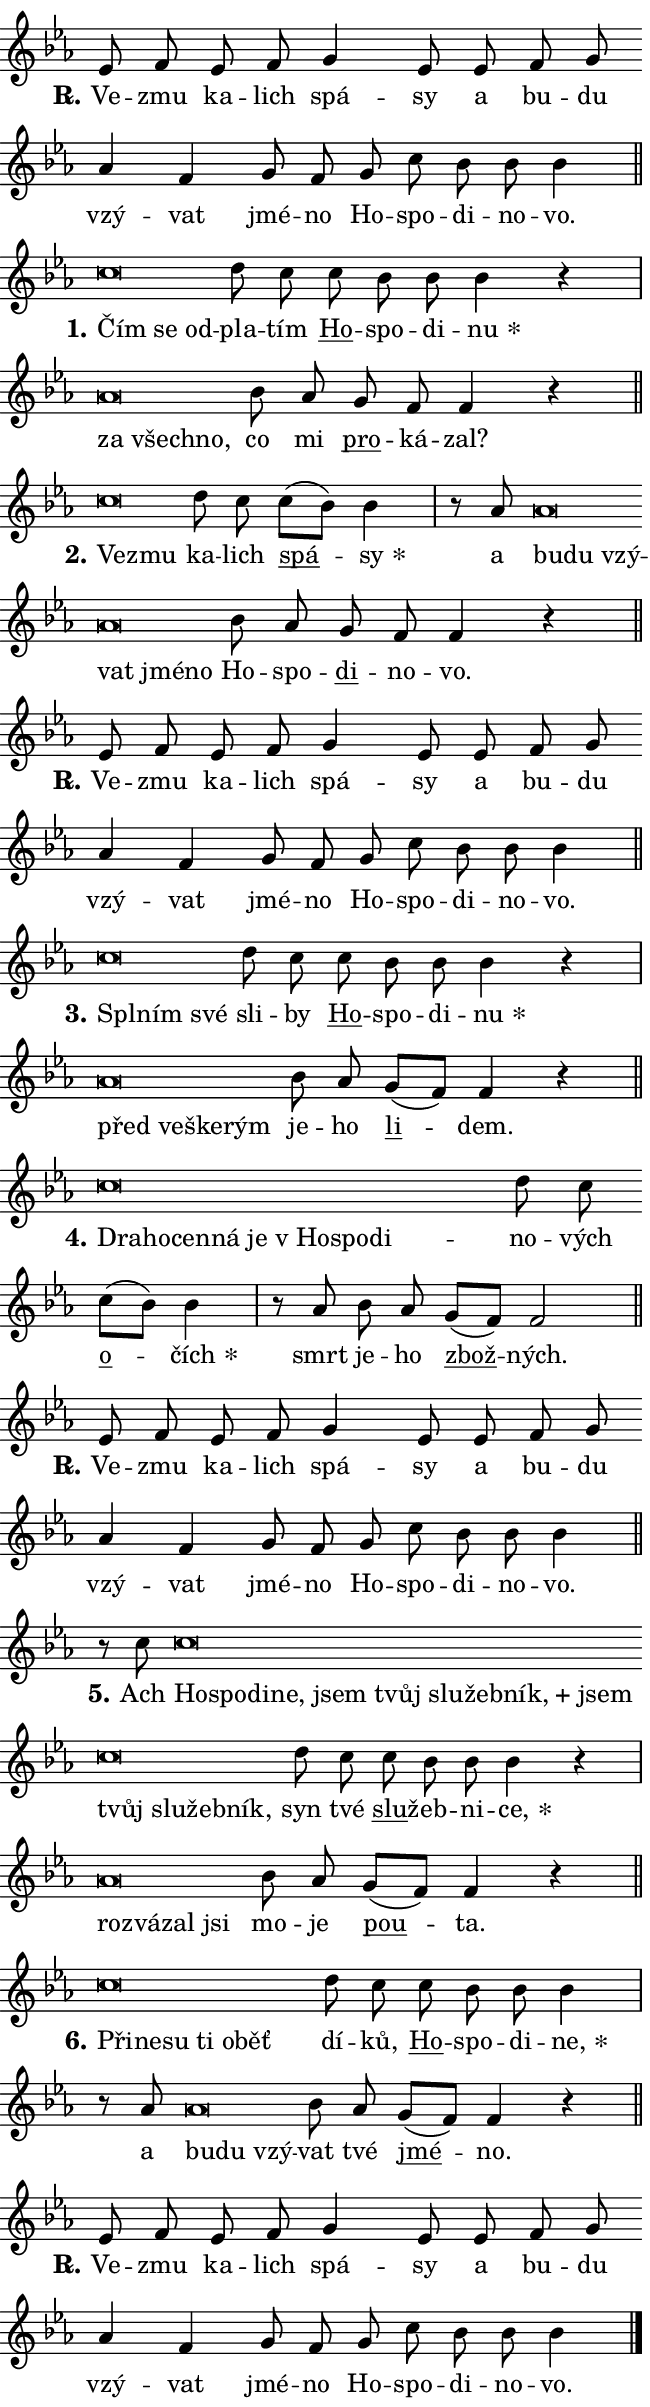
\version "2.24.0"
\header { tagline = "" }
\paper {
  indent = 0\cm
  top-margin = 0\cm
  right-margin = 0.13\cm % to fit lyric hyphens
  bottom-margin = 0\cm
  left-margin = 0\cm
  paper-width = 11\cm
  page-breaking = #ly:one-page-breaking
  system-system-spacing.basic-distance = #11
  score-system-spacing.basic-distance = #11
  ragged-last = ##f
}


%% Author: Thomas Morley
%% https://lists.gnu.org/archive/html/lilypond-user/2020-05/msg00002.html
#(define (line-position grob)
"Returns position of @var[grob} in current system:
   @code{'start}, if at first time-step
   @code{'end}, if at last time-step
   @code{'middle} otherwise
"
  (let* ((col (ly:item-get-column grob))
         (ln (ly:grob-object col 'left-neighbor))
         (rn (ly:grob-object col 'right-neighbor))
         (col-to-check-left (if (ly:grob? ln) ln col))
         (col-to-check-right (if (ly:grob? rn) rn col))
         (break-dir-left
           (and
             (ly:grob-property col-to-check-left 'non-musical #f)
             (ly:item-break-dir col-to-check-left)))
         (break-dir-right
           (and
             (ly:grob-property col-to-check-right 'non-musical #f)
             (ly:item-break-dir col-to-check-right))))
        (cond ((eqv? 1 break-dir-left) 'start)
              ((eqv? -1 break-dir-right) 'end)
              (else 'middle))))

#(define (tranparent-at-line-position vctor)
  (lambda (grob)
  "Relying on @code{line-position} select the relevant enry from @var{vctor}.
Used to determine transparency,"
    (case (line-position grob)
      ((end) (not (vector-ref vctor 0)))
      ((middle) (not (vector-ref vctor 1)))
      ((start) (not (vector-ref vctor 2))))))

noteHeadBreakVisibility =
#(define-music-function (break-visibility)(vector?)
"Makes @code{NoteHead}s transparent relying on @var{break-visibility}"
#{
  \override NoteHead.transparent =
    #(tranparent-at-line-position break-visibility)
#})

#(define delete-ledgers-for-transparent-note-heads
  (lambda (grob)
    "Reads whether a @code{NoteHead} is transparent.
If so this @code{NoteHead} is removed from @code{'note-heads} from
@var{grob}, which is supposed to be @code{LedgerLineSpanner}.
As a result ledgers are not printed for this @code{NoteHead}"
    (let* ((nhds-array (ly:grob-object grob 'note-heads))
           (nhds-list
             (if (ly:grob-array? nhds-array)
                 (ly:grob-array->list nhds-array)
                 '()))
           ;; Relies on the transparent-property being done before
           ;; Staff.LedgerLineSpanner.after-line-breaking is executed.
           ;; This is fragile ...
           (to-keep
             (remove
               (lambda (nhd)
                 (ly:grob-property nhd 'transparent #f))
               nhds-list)))
      ;; TODO find a better method to iterate over grob-arrays, similiar
      ;; to filter/remove etc for lists
      ;; For now rebuilt from scratch
      (set! (ly:grob-object grob 'note-heads)  '())
      (for-each
        (lambda (nhd)
          (ly:pointer-group-interface::add-grob grob 'note-heads nhd))
        to-keep))))

squashNotes = {
  \override NoteHead.X-extent = #'(-0.2 . 0.2)
  \override NoteHead.Y-extent = #'(-0.75 . 0)
  \override NoteHead.stencil =
    #(lambda (grob)
       (let ((pos (ly:grob-property grob 'staff-position)))
         (begin
           (if (< pos -7) (display "ERROR: Lower brevis then expected\n") (display ""))
           (if (<= pos -6) ly:text-interface::print ly:note-head::print))))
}
unSquashNotes = {
  \revert NoteHead.X-extent
  \revert NoteHead.Y-extent
  \revert NoteHead.stencil
}

hideNotes = \noteHeadBreakVisibility #begin-of-line-visible
unHideNotes = \noteHeadBreakVisibility #all-visible

% work-around for resetting accidentals
% https://lilypond.org/doc/v2.23/Documentation/notation/displaying-rhythms#unmetered-music
cadenzaMeasure = {
  \cadenzaOff
  \partial 1024 s1024
  \cadenzaOn
}

#(define-markup-command (accent layout props text) (markup?)
  "Underline accented syllable"
  (interpret-markup layout props
    #{\markup \override #'(offset . 4.3) \underline { #text }#}))

responsum = \markup \concat {
  "R" \hspace #-1.05 \path #0.1 #'((moveto 0 0.07) (lineto 0.9 0.8)) \hspace #0.05 "."
}

spaceSize = #0.6828661417322834 % exact space size for TeX Gyre Schola

\layout {
  \context {
    \Staff
    \remove "Time_signature_engraver"
    \override LedgerLineSpanner.after-line-breaking = #delete-ledgers-for-transparent-note-heads
  }
  \context {
    \Lyrics {
      \override LyricSpace.minimum-distance = \spaceSize
      \override LyricText.font-name = #"TeX Gyre Schola"
      \override LyricText.font-size = 1
      \override StanzaNumber.font-name = #"TeX Gyre Schola Bold"
      \override StanzaNumber.font-size = 1
    }
  }
  \context {
    \Score 
    \override NoteHead.text =
      #(lambda (grob) 
        (let ((pos (ly:grob-property grob 'staff-position)))
          #{\markup {
            \combine
              \halign #-0.55 \raise #(if (= pos -6) 0 0.5) \override #'(thickness . 2) \draw-line #'(3.2 . 0)
              \musicglyph "noteheads.sM1"
          }#}))
  }
}

% magnetic-lyrics.ily
%
%   written by
%     Jean Abou Samra <jean@abou-samra.fr>
%     Werner Lemberg <wl@gnu.org>
%
%   adapted by
%     Jiri Hon <jiri.hon@gmail.com>
%
% Version 2022-Apr-15

% https://www.mail-archive.com/lilypond-user@gnu.org/msg149350.html

#(define (Left_hyphen_pointer_engraver context)
   "Collect syllable-hyphen-syllable occurrences in lyrics and store
them in properties.  This engraver only looks to the left.  For
example, if the lyrics input is @code{foo -- bar}, it does the
following.

@itemize @bullet
@item
Set the @code{text} property of the @code{LyricHyphen} grob between
@q{foo} and @q{bar} to @code{foo}.

@item
Set the @code{left-hyphen} property of the @code{LyricText} grob with
text @q{foo} to the @code{LyricHyphen} grob between @q{foo} and
@q{bar}.
@end itemize

Use this auxiliary engraver in combination with the
@code{lyric-@/text::@/apply-@/magnetic-@/offset!} hook."
   (let ((hyphen #f)
         (text #f))
     (make-engraver
      (acknowledgers
       ((lyric-syllable-interface engraver grob source-engraver)
        (set! text grob)))
      (end-acknowledgers
       ((lyric-hyphen-interface engraver grob source-engraver)
        ;(when (not (grob::has-interface grob 'lyric-space-interface))
          (set! hyphen grob)));)
      ((stop-translation-timestep engraver)
       (when (and text hyphen)
         (ly:grob-set-object! text 'left-hyphen hyphen))
       (set! text #f)
       (set! hyphen #f)))))

#(define (lyric-text::apply-magnetic-offset! grob)
   "If the space between two syllables is less than the value in
property @code{LyricText@/.details@/.squash-threshold}, move the right
syllable to the left so that it gets concatenated with the left
syllable.

Use this function as a hook for
@code{LyricText@/.after-@/line-@/breaking} if the
@code{Left_@/hyphen_@/pointer_@/engraver} is active."
   (let ((hyphen (ly:grob-object grob 'left-hyphen #f)))
     (when hyphen
       (let ((left-text (ly:spanner-bound hyphen LEFT)))
         (when (grob::has-interface left-text 'lyric-syllable-interface)
           (let* ((common (ly:grob-common-refpoint grob left-text X))
                  (this-x-ext (ly:grob-extent grob common X))
                  (left-x-ext
                   (begin
                     ;; Trigger magnetism for left-text.
                     (ly:grob-property left-text 'after-line-breaking)
                     (ly:grob-extent left-text common X)))
                  ;; `delta` is the gap width between two syllables.
                  (delta (- (interval-start this-x-ext)
                            (interval-end left-x-ext)))
                  (details (ly:grob-property grob 'details))
                  (threshold (assoc-get 'squash-threshold details 0.2)))
             (when (< delta threshold)
               (let* (;; We have to manipulate the input text so that
                      ;; ligatures crossing syllable boundaries are not
                      ;; disabled.  For languages based on the Latin
                      ;; script this is essentially a beautification.
                      ;; However, for non-Western scripts it can be a
                      ;; necessity.
                      (lt (ly:grob-property left-text 'text))
                      (rt (ly:grob-property grob 'text))
                      (is-space (grob::has-interface hyphen 'lyric-space-interface))
                      (space (if is-space " " ""))
                      (extra-delta (if is-space spaceSize 0))
                      ;; Append new syllable.
                      (ltrt-space (if (and (string? lt) (string? rt))
                                (string-append lt space rt)
                                (make-concat-markup (list lt space rt))))
                      ;; Right-align `ltrt` to the right side.
                      (ltrt-space-markup (grob-interpret-markup
                               grob
                               (make-translate-markup
                                (cons (interval-length this-x-ext) 0)
                                (make-right-align-markup ltrt-space)))))
                 (begin
                   ;; Don't print `left-text`.
                   (ly:grob-set-property! left-text 'stencil #f)
                   ;; Set text and stencil (which holds all collected
                   ;; syllables so far) and shift it to the left.
                   (ly:grob-set-property! grob 'text ltrt-space)
                   (ly:grob-set-property! grob 'stencil ltrt-space-markup)
                   (ly:grob-translate-axis! grob (- (- delta extra-delta)) X))))))))))


#(define (lyric-hyphen::displace-bounds-first grob)
   ;; Make very sure this callback isn't triggered too early.
   (let ((left (ly:spanner-bound grob LEFT))
         (right (ly:spanner-bound grob RIGHT)))
     (ly:grob-property left 'after-line-breaking)
     (ly:grob-property right 'after-line-breaking)
     (ly:lyric-hyphen::print grob)))

squashThreshold = #0.4

\layout {
  \context {
    \Lyrics
    \consists #Left_hyphen_pointer_engraver
    \override LyricText.after-line-breaking =
      #lyric-text::apply-magnetic-offset!
    \override LyricHyphen.stencil = #lyric-hyphen::displace-bounds-first
    \override LyricText.details.squash-threshold = \squashThreshold
    \override LyricHyphen.minimum-distance = 0
    \override LyricHyphen.minimum-length = \squashThreshold
  }
}

squashText = \override LyricText.details.squash-threshold = 9999
unSquashText = \override LyricText.details.squash-threshold = \squashThreshold

leftText = \override LyricText.self-alignment-X = #LEFT
unLeftText = \revert LyricText.self-alignment-X

starOffset = #(lambda (grob) 
                (let ((x_offset (ly:self-alignment-interface::aligned-on-x-parent grob)))
                  (if (= x_offset 0) 0 (+ x_offset 1.2))))

star = #(define-music-function (syllable)(string?)
"Append star separator at the end of a syllable"
#{
  \once \override LyricText.X-offset = #starOffset
  \lyricmode { \markup {
    #syllable
    \override #'((font-name . "TeX Gyre Schola Bold")) \hspace #0.2 \lower #0.65 \larger "*"
  } }
#})

starAccent = #(define-music-function (syllable)(string?)
"Append star separator at the end of a syllable and make accent"
#{
  \once \override LyricText.X-offset = #starOffset
  \lyricmode { \markup {
    \accent #syllable
    \override #'((font-name . "TeX Gyre Schola Bold")) \hspace #0.2 \lower #0.65 \larger "*"
  } }
#})

breath = #(define-music-function (syllable)(string?)
"Append breathing indicator at the end of a syllable"
#{
  \lyricmode { \markup { #syllable "+" } }
#})

optionalBreath = #(define-music-function (syllable)(string?)
"Append optional breathing indicator at the end of a syllable"
#{
  \lyricmode { \markup { #syllable "(+)" } }
#})


\score {
    <<
        \new Voice = "melody" { \cadenzaOn \key es \major \relative { es'8 f es f g4 es8 es \bar "" f g \bar "" as4 f \bar "" g8 f g c bes bes bes4 \cadenzaMeasure \bar "||" \break } }
        \new Lyrics \lyricsto "melody" { \lyricmode { \set stanza = \responsum
Ve -- zmu ka -- lich spá -- sy a bu -- du vzý -- vat jmé -- no Ho -- spo -- di -- no -- vo. } }
    >>
    \layout {}
}

\score {
    <<
        \new Voice = "melody" { \cadenzaOn \key es \major \relative { \squashNotes c''\breve*1/16 \hideNotes \breve*1/16 \breve*1/16 \bar "" \unHideNotes \unSquashNotes d8 c \bar "" c bes bes bes4 r \cadenzaMeasure \bar "|" \squashNotes as\breve*1/16 \hideNotes \breve*1/16 \breve*1/16 \bar "" \unHideNotes \unSquashNotes bes8 as \bar "" g f f4 r \cadenzaMeasure \bar "||" \break } }
        \new Lyrics \lyricsto "melody" { \lyricmode { \set stanza = "1."
\leftText Čím \squashText se od -- \unLeftText \unSquashText pla -- tím \markup \accent Ho -- spo -- di -- \star nu \leftText za \squashText všech -- no, \unLeftText \unSquashText co mi \markup \accent pro -- ká -- zal? } }
    >>
    \layout {}
}

\score {
    <<
        \new Voice = "melody" { \cadenzaOn \key es \major \relative { \squashNotes c''\breve*1/16 \hideNotes \breve*1/16 \bar "" \unHideNotes \unSquashNotes d8 c \bar "" c[( bes)] bes4 \cadenzaMeasure \bar "|" r8 as8 \squashNotes as\breve*1/16 \hideNotes \breve*1/16 \bar "" \breve*1/16 \bar "" \breve*1/16 \bar "" \breve*1/16 \breve*1/16 \bar "" \unHideNotes \unSquashNotes bes8 as \bar "" g f f4 r \cadenzaMeasure \bar "||" \break } }
        \new Lyrics \lyricsto "melody" { \lyricmode { \set stanza = "2."
\leftText Ve -- \squashText zmu \unLeftText \unSquashText ka -- lich \markup \accent spá -- \star sy a \leftText bu -- \squashText du vzý -- vat jmé -- no \unLeftText \unSquashText Ho -- spo -- \markup \accent di -- no -- vo. } }
    >>
    \layout {}
}

\score {
    <<
        \new Voice = "melody" { \cadenzaOn \key es \major \relative { es'8 f es f g4 es8 es \bar "" f g \bar "" as4 f \bar "" g8 f g c bes bes bes4 \cadenzaMeasure \bar "||" \break } }
        \new Lyrics \lyricsto "melody" { \lyricmode { \set stanza = \responsum
Ve -- zmu ka -- lich spá -- sy a bu -- du vzý -- vat jmé -- no Ho -- spo -- di -- no -- vo. } }
    >>
    \layout {}
}

\score {
    <<
        \new Voice = "melody" { \cadenzaOn \key es \major \relative { \squashNotes c''\breve*1/16 \hideNotes \breve*1/16 \breve*1/16 \bar "" \unHideNotes \unSquashNotes d8 c \bar "" c bes bes bes4 r \cadenzaMeasure \bar "|" \squashNotes as\breve*1/16 \hideNotes \breve*1/16 \bar "" \breve*1/16 \breve*1/16 \bar "" \unHideNotes \unSquashNotes bes8 as \bar "" g[( f)] f4 r \cadenzaMeasure \bar "||" \break } }
        \new Lyrics \lyricsto "melody" { \lyricmode { \set stanza = "3."
\leftText Spl -- \squashText ním své \unLeftText \unSquashText sli -- by \markup \accent Ho -- spo -- di -- \star nu \leftText před \squashText ve -- ške -- rým \unLeftText \unSquashText je -- ho \markup \accent li -- dem. } }
    >>
    \layout {}
}

\score {
    <<
        \new Voice = "melody" { \cadenzaOn \key es \major \relative { \squashNotes c''\breve*1/16 \hideNotes \breve*1/16 \bar "" \breve*1/16 \bar "" \breve*1/16 \bar "" \breve*1/16 \bar "" \breve*1/16 \bar "" \breve*1/16 \breve*1/16 \bar "" \unHideNotes \unSquashNotes d8 c \bar "" c[( bes)] bes4 \cadenzaMeasure \bar "|" r8 as8 bes8 as \bar "" g[( f)] f2 \cadenzaMeasure \bar "||" \break } }
        \new Lyrics \lyricsto "melody" { \lyricmode { \set stanza = "4."
\leftText Dra -- \squashText ho -- cen -- ná je "v Ho" -- spo -- di -- \unLeftText \unSquashText no -- vých \markup \accent o -- \star čích smrt je -- ho \markup \accent zbož -- ných. } }
    >>
    \layout {}
}

\score {
    <<
        \new Voice = "melody" { \cadenzaOn \key es \major \relative { es'8 f es f g4 es8 es \bar "" f g \bar "" as4 f \bar "" g8 f g c bes bes bes4 \cadenzaMeasure \bar "||" \break } }
        \new Lyrics \lyricsto "melody" { \lyricmode { \set stanza = \responsum
Ve -- zmu ka -- lich spá -- sy a bu -- du vzý -- vat jmé -- no Ho -- spo -- di -- no -- vo. } }
    >>
    \layout {}
}

\score {
    <<
        \new Voice = "melody" { \cadenzaOn \key es \major \relative { r8 c''8 \squashNotes c\breve*1/16 \hideNotes \breve*1/16 \bar "" \breve*1/16 \bar "" \breve*1/16 \bar "" \breve*1/16 \bar "" \breve*1/16 \bar "" \breve*1/16 \bar "" \breve*1/16 \bar "" \breve*1/16 \bar "" \breve*1/16 \bar "" \breve*1/16 \bar "" \breve*1/16 \bar "" \breve*1/16 \breve*1/16 \bar "" \unHideNotes \unSquashNotes d8 c \bar "" c bes bes bes4 r \cadenzaMeasure \bar "|" \squashNotes as\breve*1/16 \hideNotes \breve*1/16 \bar "" \breve*1/16 \breve*1/16 \bar "" \unHideNotes \unSquashNotes bes8 as \bar "" g[( f)] f4 r \cadenzaMeasure \bar "||" \break } }
        \new Lyrics \lyricsto "melody" { \lyricmode { \set stanza = "5."
Ach \leftText Ho -- \squashText spo -- di -- ne, jsem tvůj slu -- žeb -- \breath "ník," jsem tvůj slu -- žeb -- ník, \unLeftText \unSquashText syn tvé \markup \accent slu -- žeb -- ni -- \star ce, \leftText roz -- \squashText vá -- zal jsi \unLeftText \unSquashText mo -- je \markup \accent pou -- ta. } }
    >>
    \layout {}
}

\score {
    <<
        \new Voice = "melody" { \cadenzaOn \key es \major \relative { \squashNotes c''\breve*1/16 \hideNotes \breve*1/16 \bar "" \breve*1/16 \bar "" \breve*1/16 \bar "" \breve*1/16 \breve*1/16 \bar "" \unHideNotes \unSquashNotes d8 c \bar "" c bes bes bes4 \cadenzaMeasure \bar "|" r8 as8 \squashNotes as\breve*1/16 \hideNotes \breve*1/16 \breve*1/16 \bar "" \unHideNotes \unSquashNotes bes8 as \bar "" g[( f)] f4 r \cadenzaMeasure \bar "||" \break } }
        \new Lyrics \lyricsto "melody" { \lyricmode { \set stanza = "6."
\leftText Při -- \squashText ne -- su ti o -- běť \unLeftText \unSquashText dí -- ků, \markup \accent Ho -- spo -- di -- \star ne, a \leftText bu -- \squashText du vzý -- \unLeftText \unSquashText vat tvé \markup \accent jmé -- no. } }
    >>
    \layout {}
}

\score {
    <<
        \new Voice = "melody" { \cadenzaOn \key es \major \relative { es'8 f es f g4 es8 es \bar "" f g \bar "" as4 f \bar "" g8 f g c bes bes bes4 \cadenzaMeasure \bar "||" \break } \bar "|." }
        \new Lyrics \lyricsto "melody" { \lyricmode { \set stanza = \responsum
Ve -- zmu ka -- lich spá -- sy a bu -- du vzý -- vat jmé -- no Ho -- spo -- di -- no -- vo. } }
    >>
    \layout {}
}
